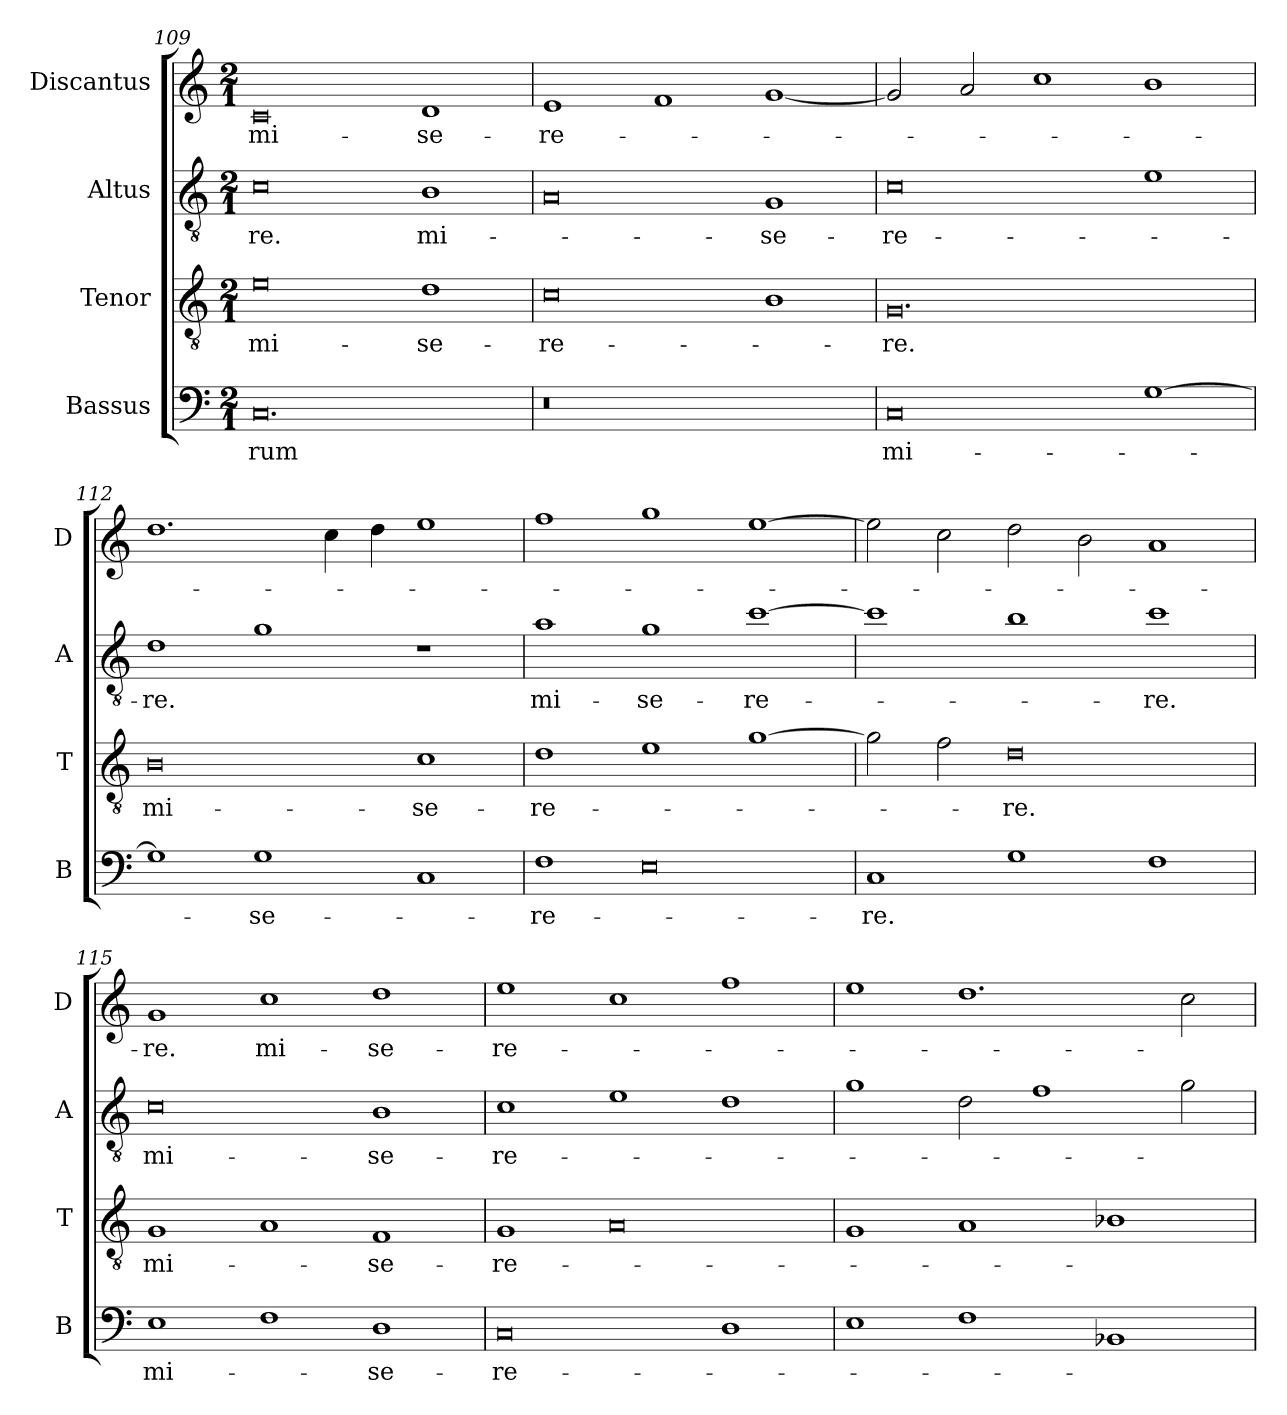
**kern	**text	**kern	**text	**kern	**text	**kern	**text
*part4	*part4	*part3	*part3	*part2	*part2	*part1	*part1
*staff4	*staff4	*staff3	*staff3	*staff2	*staff2	*staff1	*staff1
*I"Bassus	*	*I"Tenor	*	*I"Altus	*	*I"Discantus	*
*I'B	*	*I'T	*	*I'A	*	*I'D	*
*clefF4	*	*clefGv2	*	*clefGv2	*	*clefG2	*
*k[]	*	*k[]	*	*k[]	*	*k[]	*
*M2/1	*	*M2/1	*	*M2/1	*	*M2/1	*
=109	=109	=109	=109	=109	=109	=109	=109
0.C	-rum	0e	mi-	0c	-re.	0c	mi-
.	.	1d	-se-	1B	mi-	1d	-se-
=110	=110	=110	=110	=110	=110	=110	=110
0.r	.	0c	-re-	0A	.	1e	-re-
.	.	.	.	.	.	1f	.
.	.	1B	.	1G	-se-	[1g	.
=111	=111	=111	=111	=111	=111	=111	=111
0C	mi-	0.G	-re.	0c	-re-	2g/]	.
.	.	.	.	.	.	2a/	.
.	.	.	.	.	.	1cc	.
[1G	.	.	.	1e	.	1b	.
=112	=112	=112	=112	=112	=112	=112	=112
1G]	.	0B	mi-	1d	-re.	1.dd	.
1G	-se-	.	.	1g	.	.	.
.	.	.	.	.	.	4cc\	.
.	.	.	.	.	.	4dd\	.
1C	.	1c	-se-	1r	.	1ee	.
=113	=113	=113	=113	=113	=113	=113	=113
1F	-re-	1d	-re-	1a	mi-	1ff	.
0E	.	1e	.	1g	-se-	1gg	.
.	.	[1g	.	[1cc	-re-	[1ee	.
=114	=114	=114	=114	=114	=114	=114	=114
1C	-re.	2g\]	.	1cc]	.	2ee\]	.
.	.	2f\	.	.	.	2cc\	.
1G	.	0d	-re.	1b	.	2dd\	.
.	.	.	.	.	.	2b\	.
1F	.	.	.	1cc	-re.	1a	.
=115	=115	=115	=115	=115	=115	=115	=115
1E	mi-	1G	mi-	0c	mi-	1g	-re.
1F	.	1A	.	.	.	1cc	mi-
1D	-se-	1F	-se-	1B	-se-	1dd	-se-
=116	=116	=116	=116	=116	=116	=116	=116
0C	-re-	1G	-re-	1c	-re-	1ee	-re-
.	.	0A	.	1e	.	1cc	.
1D	.	.	.	1d	.	1ff	.
=117	=117	=117	=117	=117	=117	=117	=117
1E	.	1G	.	1g	.	1ee	.
1F	.	1A	.	2d\	.	1.dd	.
.	.	.	.	1f	.	.	.
1BB-X	.	1B-X	.	.	.	.	.
.	.	.	.	2g\	.	2cc\	.
=	=	=	=	=	=	=	=
*-	*-	*-	*-	*-	*-	*-	*-
